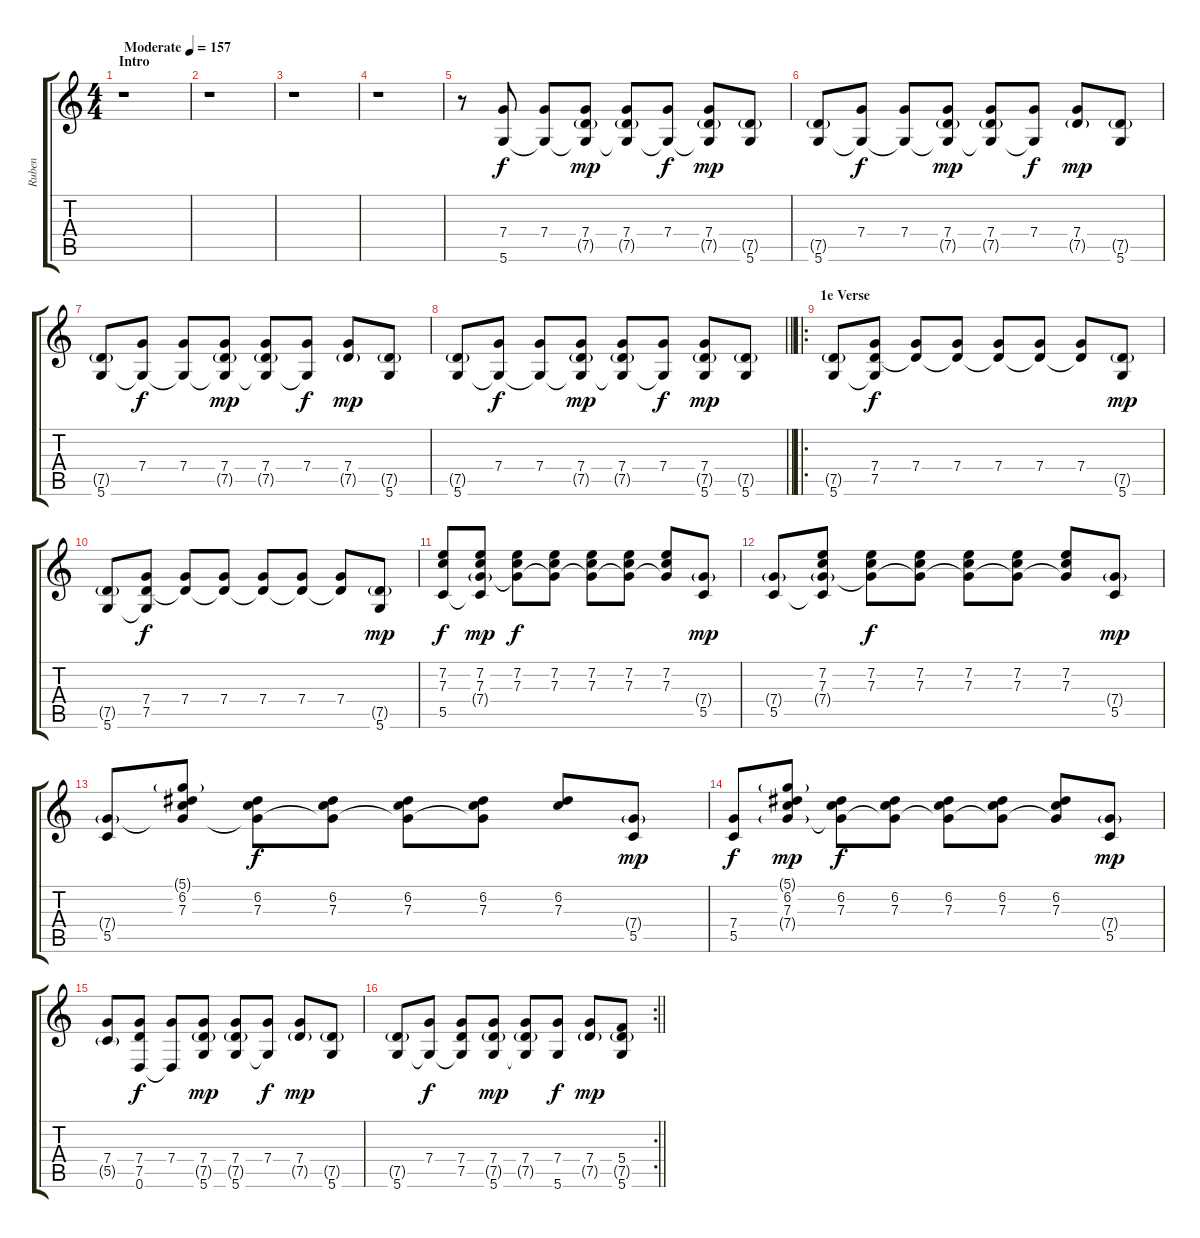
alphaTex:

\track ("Ruben" "Ruben") {instrument overdrivenguitar}
\staff {score tabs}
\tuning (D4 A3 F3 C3 G2 D2) {hide}
\ts (4 4)
\section ("" "Intro")
\tempo (157 "Moderate")
\clef g2
\ks c
r.1{dy f instrument overdrivenguitar} |
r.1 |
r.1 |
r.1 |
r.8 (7.4 5.6).8 (7.4 5.6{t}).8 (7.4 7.5{g} 5.6{t}).8{dy mp} (7.4 7.5{g} 5.6{t}).8 (7.4 5.6{t}).8{dy f} (7.4 7.5{g} 5.6{t}).8{dy mp} (7.5{g} 5.6).8 |
(7.5{g} 5.6).8 (7.4 5.6{t}).8{dy f} (7.4 5.6{t}).8 (7.4 7.5{g} 5.6{t}).8{dy mp} (7.4 7.5{g} 5.6{t}).8 (7.4 5.6{t}).8{dy f} (7.4 7.5{g}).8{dy mp} (7.5{g} 5.6).8 |
(7.5{g} 5.6).8 (7.4 5.6{t}).8{dy f} (7.4 5.6{t}).8 (7.4 7.5{g} 5.6{t}).8{dy mp} (7.4 7.5{g} 5.6{t}).8 (7.4 5.6{t}).8{dy f} (7.4 7.5{g}).8{dy mp} (7.5{g} 5.6).8 |
\barLineRight lightlight
(7.5{g} 5.6).8 (7.4 5.6{t}).8{dy f} (7.4 5.6{t}).8 (7.4 7.5{g} 5.6{t}).8{dy mp} (7.4 7.5{g} 5.6{t}).8 (7.4 5.6{t}).8{dy f} (7.4 7.5{g} 5.6).8{dy mp} (7.5{g} 5.6).8 |
\ro
\section ("" "1e Verse")
(7.5{g} 5.6).8 (7.4 7.5 5.6{t}).8{dy f} (7.4 7.5{t}).8 (7.4 7.5{t}).8 (7.4 7.5{t}).8 (7.4 7.5{t}).8 (7.4 7.5{t}).8 (7.5{g} 5.6).8{dy mp} |
(7.5{g} 5.6).8 (7.4 7.5 5.6{t}).8{dy f} (7.4 7.5{t}).8 (7.4 7.5{t}).8 (7.4 7.5{t}).8 (7.4 7.5{t}).8 (7.4 7.5{t}).8 (7.5{g} 5.6).8{dy mp} |
(7.2 7.3 5.5).8{dy f} (7.2 7.3 7.4{g} 5.5{t}).8{dy mp} (7.2 7.3 7.4{t}).8{dy f} (7.2 7.3 7.4{t}).8 (7.2 7.3 7.4{t}).8 (7.2 7.3 7.4{t}).8 (7.2 7.3 7.4{t}).8 (7.4{g} 5.5).8{dy mp} |
(7.4{g} 5.5).8 (7.2 7.3 7.4{g} 5.5{t}).8 (7.2 7.3 7.4{t}).8{dy f} (7.2 7.3 7.4{t}).8 (7.2 7.3 7.4{t}).8 (7.2 7.3 7.4{t}).8 (7.2 7.3 7.4{t}).8 (7.4{g} 5.5).8{dy mp} |
(7.4{g} 5.5).8 (5.1{g} 6.2 7.3 7.4{t}).8 (6.2 7.3 7.4{t}).8{dy f} (6.2 7.3 7.4{t}).8 (6.2 7.3 7.4{t}).8 (6.2 7.3 7.4{t}).8 (6.2 7.3).8 (7.4{g} 5.5).8{dy mp} |
(7.4 5.5).8{dy f} (5.1{g} 6.2 7.3 7.4{g}).8{dy mp} (6.2 7.3 7.4{t}).8{dy f} (6.2 7.3 7.4{t}).8 (6.2 7.3 7.4{t}).8 (6.2 7.3 7.4{t}).8 (6.2 7.3 7.4{t}).8 (7.4{g} 5.5).8{dy mp} |
(7.4 5.5{g}).8 (7.4 7.5 0.6).8{dy f} (7.4 0.6{t}).8 (7.4 7.5{g} 5.6).8{dy mp} (7.4 7.5{g} 5.6).8 (7.4 5.6{t}).8{dy f} (7.4 7.5{g}).8{dy mp} (7.5{g} 5.6).8 |
\rc 2
\barLineRight lightlight
(7.5{g} 5.6).8 (7.4 5.6{t}).8{dy f} (7.4 7.5 5.6{t}).8 (7.4 7.5{g} 5.6).8{dy mp} (7.4 7.5{g} 5.6{t}).8 (7.4 5.6).8{dy f} (7.4 7.5{g}).8{dy mp} (5.4 7.5{g} 5.6).8
